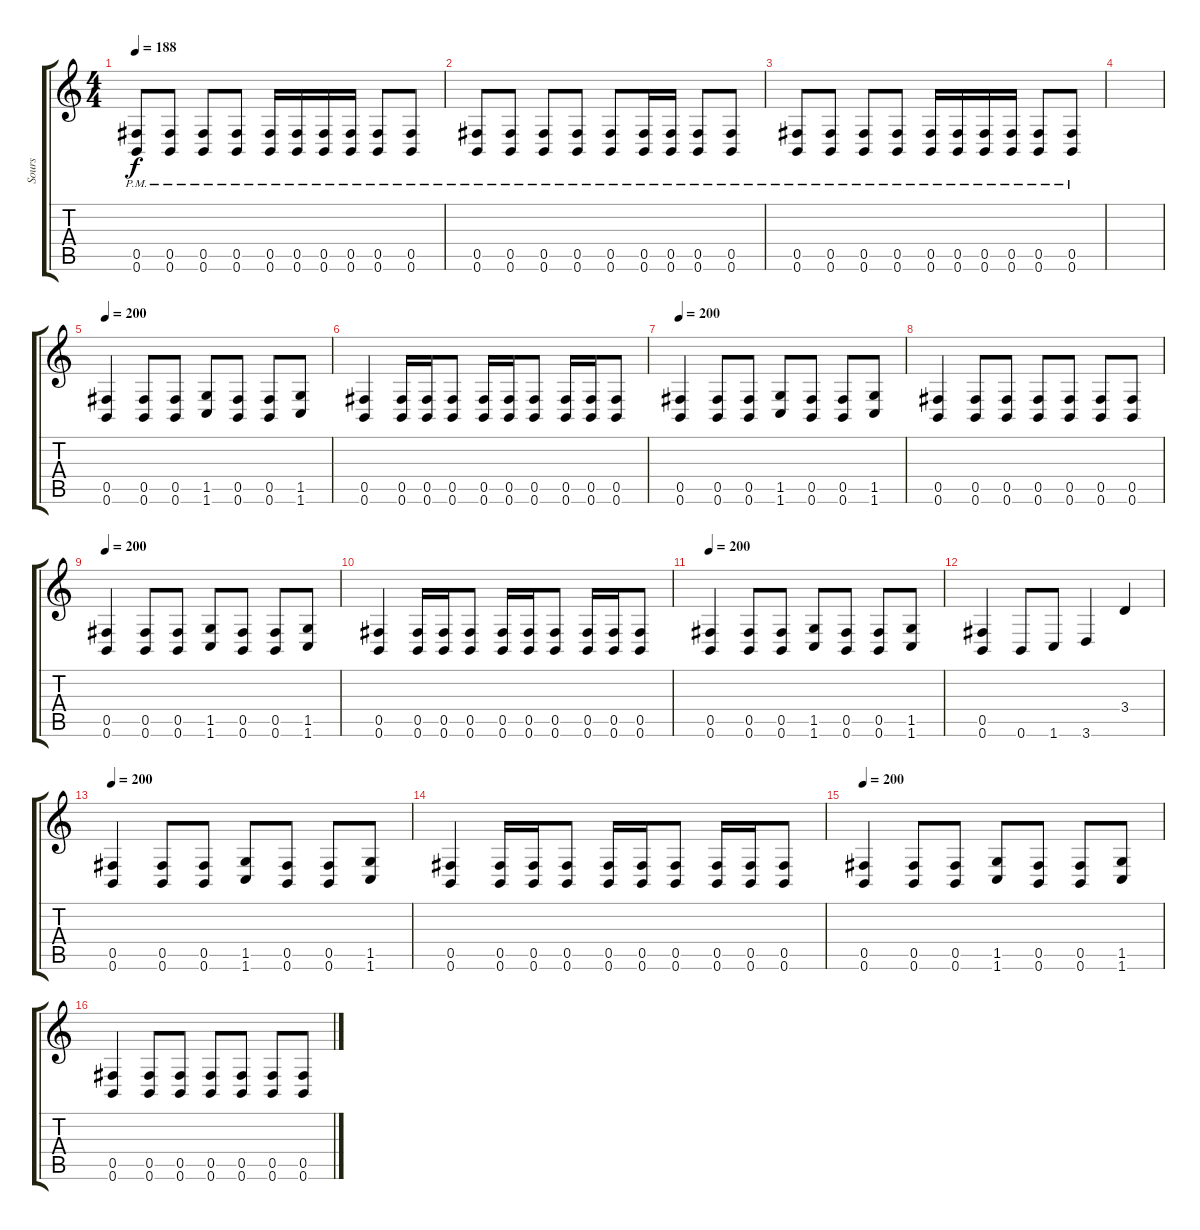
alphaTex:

\track ("Sours" "Sours") {instrument overdrivenguitar}
\staff {score tabs}
\tuning (Db4 Ab3 E3 B2 Gb2 B1) {hide}
\ts (4 4)
\tempo 188
\clef g2
\ks c
(0.5{pm} 0.6{pm}).8{dy f} (0.5{pm} 0.6{pm}).8 (0.5{pm} 0.6{pm}).8 (0.5{pm} 0.6{pm}).8 (0.5{pm} 0.6{pm}).16 (0.5{pm} 0.6{pm}).16 (0.5{pm} 0.6{pm}).16 (0.5{pm} 0.6{pm}).16 (0.5{pm} 0.6{pm}).8 (0.5{pm} 0.6{pm}).8 |
(0.5{pm} 0.6{pm}).8 (0.5{pm} 0.6{pm}).8 (0.5{pm} 0.6{pm}).8 (0.5{pm} 0.6{pm}).8 (0.5{pm} 0.6{pm}).8 (0.5{pm} 0.6{pm}).16 (0.5{pm} 0.6{pm}).16 (0.5{pm} 0.6{pm}).8 (0.5{pm} 0.6{pm}).8 |
(0.5{pm} 0.6{pm}).8 (0.5{pm} 0.6{pm}).8 (0.5{pm} 0.6{pm}).8 (0.5{pm} 0.6{pm}).8 (0.5{pm} 0.6{pm}).16 (0.5{pm} 0.6{pm}).16 (0.5{pm} 0.6{pm}).16 (0.5{pm} 0.6{pm}).16 (0.5{pm} 0.6{pm}).8 (0.5{pm} 0.6{pm}).8 |
|
\tempo 200
(0.5 0.6).4 (0.5 0.6).8 (0.5 0.6).8 (1.5 1.6).8 (0.5 0.6).8 (0.5 0.6).8 (1.5 1.6).8 |
(0.5 0.6).4 (0.5 0.6).16 (0.5 0.6).16 (0.5 0.6).8 (0.5 0.6).16 (0.5 0.6).16 (0.5 0.6).8 (0.5 0.6).16 (0.5 0.6).16 (0.5 0.6).8 |
\tempo 200
(0.5 0.6).4 (0.5 0.6).8 (0.5 0.6).8 (1.5 1.6).8 (0.5 0.6).8 (0.5 0.6).8 (1.5 1.6).8 |
(0.5 0.6).4 (0.5 0.6).8 (0.5 0.6).8 (0.5 0.6).8 (0.5 0.6).8 (0.5 0.6).8 (0.5 0.6).8 |
\tempo 200
(0.5 0.6).4 (0.5 0.6).8 (0.5 0.6).8 (1.5 1.6).8 (0.5 0.6).8 (0.5 0.6).8 (1.5 1.6).8 |
(0.5 0.6).4 (0.5 0.6).16 (0.5 0.6).16 (0.5 0.6).8 (0.5 0.6).16 (0.5 0.6).16 (0.5 0.6).8 (0.5 0.6).16 (0.5 0.6).16 (0.5 0.6).8 |
\tempo 200
(0.5 0.6).4 (0.5 0.6).8 (0.5 0.6).8 (1.5 1.6).8 (0.5 0.6).8 (0.5 0.6).8 (1.5 1.6).8 |
(0.5 0.6).4 0.6.8 1.6.8 3.6.4 3.4.4 |
\tempo 200
(0.5 0.6).4 (0.5 0.6).8 (0.5 0.6).8 (1.5 1.6).8 (0.5 0.6).8 (0.5 0.6).8 (1.5 1.6).8 |
(0.5 0.6).4 (0.5 0.6).16 (0.5 0.6).16 (0.5 0.6).8 (0.5 0.6).16 (0.5 0.6).16 (0.5 0.6).8 (0.5 0.6).16 (0.5 0.6).16 (0.5 0.6).8 |
\tempo 200
(0.5 0.6).4 (0.5 0.6).8 (0.5 0.6).8 (1.5 1.6).8 (0.5 0.6).8 (0.5 0.6).8 (1.5 1.6).8 |
(0.5 0.6).4 (0.5 0.6).8 (0.5 0.6).8 (0.5 0.6).8 (0.5 0.6).8 (0.5 0.6).8 (0.5 0.6).8
